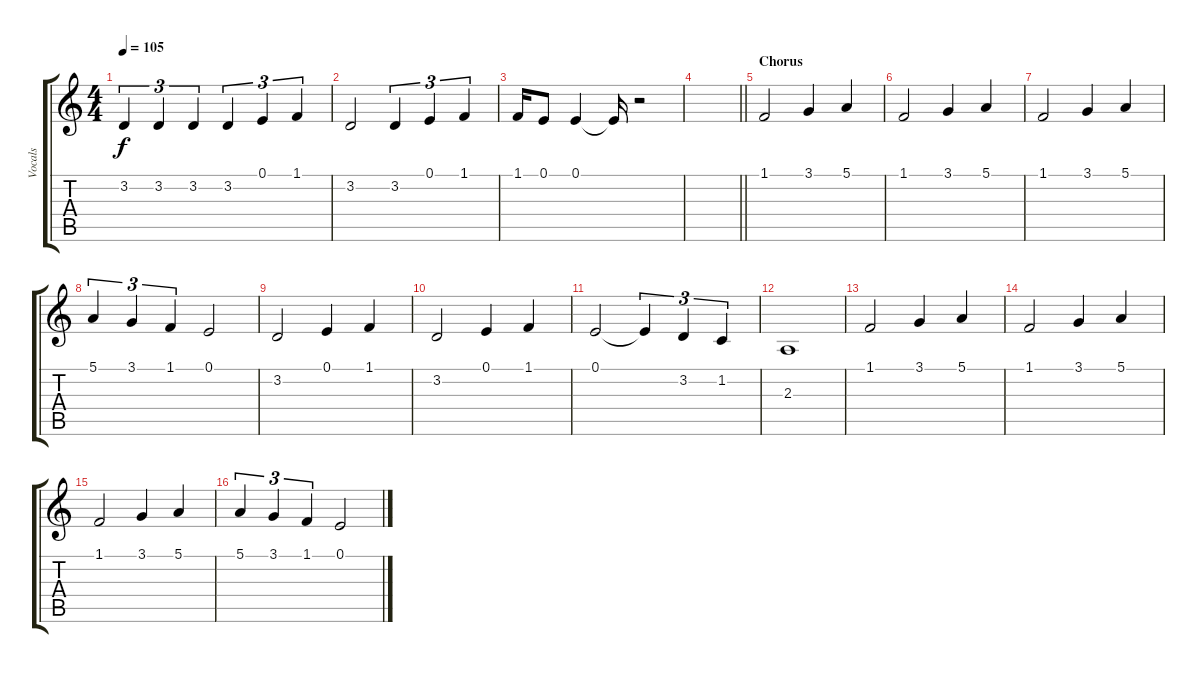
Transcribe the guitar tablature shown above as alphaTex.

\track ("Vocals" "Vocals") {instrument flute}
\staff {score tabs}
\tuning (E4 B3 G3 D3 A2 E2) {hide}
\ts (4 4)
\tempo 105
\clef g2
\ks c
3.2.4{tu (3 2) dy f} 3.2.4{tu (3 2)} 3.2.4{tu (3 2)} 3.2.4{tu (3 2)} 0.1.4{tu (3 2)} 1.1.4{tu (3 2)} |
3.2.2 3.2.4{tu (3 2)} 0.1.4{tu (3 2)} 1.1.4{tu (3 2)} |
1.1.16 0.1.8 0.1.4 0.1{t}.16 r.2 |
\barLineRight lightlight
|
\section ("" "Chorus")
1.1.2 3.1.4 5.1.4 |
1.1.2 3.1.4 5.1.4 |
1.1.2 3.1.4 5.1.4 |
5.1.4{tu (3 2)} 3.1.4{tu (3 2)} 1.1.4{tu (3 2)} 0.1.2 |
3.2.2 0.1.4 1.1.4 |
3.2.2 0.1.4 1.1.4 |
0.1.2 0.1{t}.4{tu (3 2)} 3.2.4{tu (3 2)} 1.2.4{tu (3 2)} |
2.3.1 |
1.1.2 3.1.4 5.1.4 |
1.1.2 3.1.4 5.1.4 |
1.1.2 3.1.4 5.1.4 |
5.1.4{tu (3 2)} 3.1.4{tu (3 2)} 1.1.4{tu (3 2)} 0.1.2
